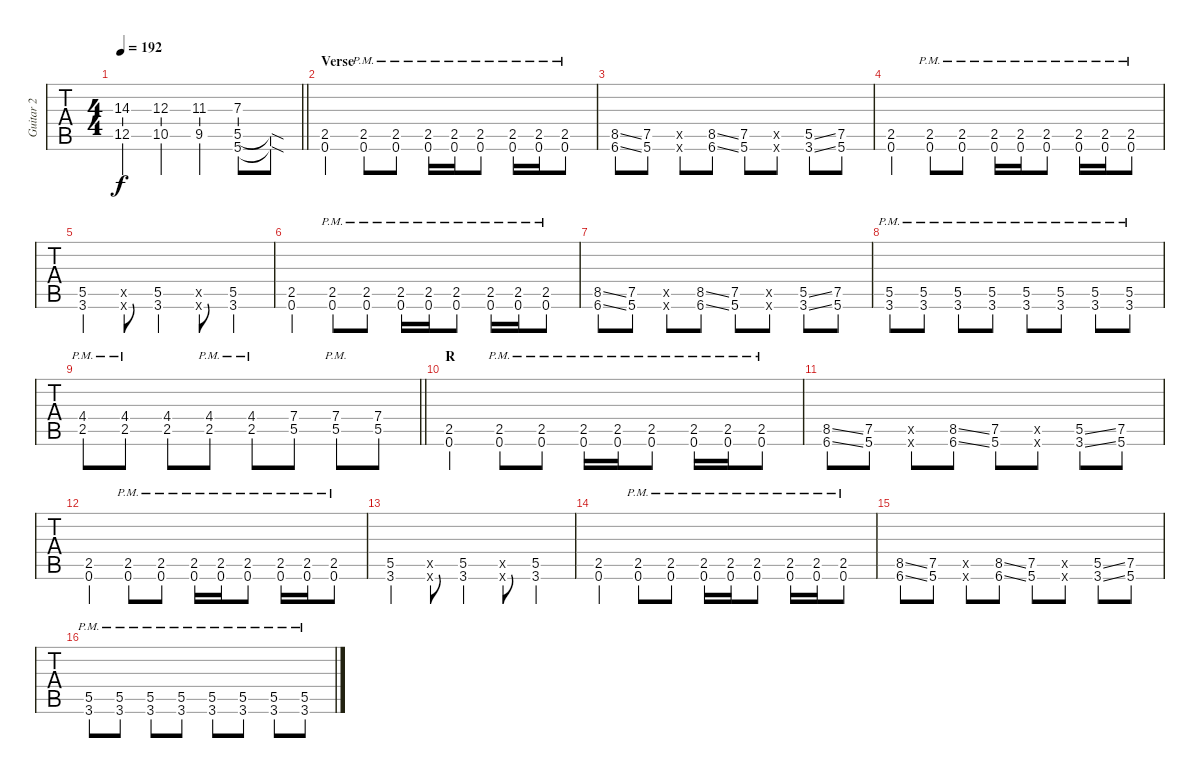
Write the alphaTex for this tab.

\track ("Guitar 2" "Guitar 2") {instrument overdrivenguitar}
\staff {tabs}
\tuning (E4 B3 G3 D3 A2 E2) {hide}
\ts (4 4)
\tempo 192
\clef g2
\barLineRight lightlight
\ks c
(14.3 12.5).4{dy f} (12.3 10.5).4 (11.3 9.5).4 (7.3 5.5 5.6).8 (5.5{sod t} 5.6{sod t}).8 |
\section ("" "Verse")
(2.5 0.6).4 (2.5{pm} 0.6{pm}).8 (2.5{pm} 0.6{pm}).8 (2.5{pm} 0.6{pm}).16 (2.5{pm} 0.6{pm}).16 (2.5{pm} 0.6{pm}).8 (2.5{pm} 0.6{pm}).16 (2.5{pm} 0.6{pm}).16 (2.5{pm} 0.6{pm}).8 |
(8.5{ss} 6.6{ss}).8 (7.5 5.6).8 (7.5{x} 5.6{x}).8 (8.5{ss} 6.6{ss}).8 (7.5 5.6).8 (0.5{x} 0.6{x}).8 (5.5{ss} 3.6{ss}).8 (7.5 5.6).8 |
(2.5 0.6).4 (2.5{pm} 0.6{pm}).8 (2.5{pm} 0.6{pm}).8 (2.5{pm} 0.6{pm}).16 (2.5{pm} 0.6{pm}).16 (2.5{pm} 0.6{pm}).8 (2.5{pm} 0.6{pm}).16 (2.5{pm} 0.6{pm}).16 (2.5{pm} 0.6{pm}).8 |
(5.5 3.6).4 (0.5{x} 0.6{x}).8 (5.5 3.6).4 (0.5{x} 0.6{x}).8 (5.5 3.6).4 |
(2.5 0.6).4 (2.5{pm} 0.6{pm}).8 (2.5{pm} 0.6{pm}).8 (2.5{pm} 0.6{pm}).16 (2.5{pm} 0.6{pm}).16 (2.5{pm} 0.6{pm}).8 (2.5{pm} 0.6{pm}).16 (2.5{pm} 0.6{pm}).16 (2.5{pm} 0.6{pm}).8 |
(8.5{ss} 6.6{ss}).8 (7.5 5.6).8 (7.5{x} 5.6{x}).8 (8.5{ss} 6.6{ss}).8 (7.5 5.6).8 (0.5{x} 0.6{x}).8 (5.5{ss} 3.6{ss}).8 (7.5 5.6).8 |
(5.5{pm} 3.6{pm}).8 (5.5{pm} 3.6{pm}).8 (5.5{pm} 3.6{pm}).8 (5.5{pm} 3.6{pm}).8 (5.5{pm} 3.6{pm}).8 (5.5{pm} 3.6{pm}).8 (5.5{pm} 3.6{pm}).8 (5.5{pm} 3.6{pm}).8 |
\barLineRight lightlight
(4.4{pm} 2.5{pm}).8 (4.4{pm} 2.5{pm}).8 (4.4 2.5).8 (4.4{pm} 2.5{pm}).8 (4.4{pm} 2.5{pm}).8 (7.4 5.5).8 (7.4{pm} 5.5{pm}).8 (7.4 5.5).8 |
\section ("" "R")
(2.5 0.6).4 (2.5{pm} 0.6{pm}).8 (2.5{pm} 0.6{pm}).8 (2.5{pm} 0.6{pm}).16 (2.5{pm} 0.6{pm}).16 (2.5{pm} 0.6{pm}).8 (2.5{pm} 0.6{pm}).16 (2.5{pm} 0.6{pm}).16 (2.5{pm} 0.6{pm}).8 |
(8.5{ss} 6.6{ss}).8 (7.5 5.6).8 (7.5{x} 5.6{x}).8 (8.5{ss} 6.6{ss}).8 (7.5 5.6).8 (7.5{x} 5.6{x}).8 (5.5{ss} 3.6{ss}).8 (7.5 5.6).8 |
(2.5 0.6).4 (2.5{pm} 0.6{pm}).8 (2.5{pm} 0.6{pm}).8 (2.5{pm} 0.6{pm}).16 (2.5{pm} 0.6{pm}).16 (2.5{pm} 0.6{pm}).8 (2.5{pm} 0.6{pm}).16 (2.5{pm} 0.6{pm}).16 (2.5{pm} 0.6{pm}).8 |
(5.5 3.6).4 (0.5{x} 0.6{x}).8 (5.5 3.6).4 (0.5{x} 0.6{x}).8 (5.5 3.6).4 |
(2.5 0.6).4 (2.5{pm} 0.6{pm}).8 (2.5{pm} 0.6{pm}).8 (2.5{pm} 0.6{pm}).16 (2.5{pm} 0.6{pm}).16 (2.5{pm} 0.6{pm}).8 (2.5{pm} 0.6{pm}).16 (2.5{pm} 0.6{pm}).16 (2.5{pm} 0.6{pm}).8 |
(8.5{ss} 6.6{ss}).8 (7.5 5.6).8 (7.5{x} 5.6{x}).8 (8.5{ss} 6.6{ss}).8 (7.5 5.6).8 (0.5{x} 0.6{x}).8 (5.5{ss} 3.6{ss}).8 (7.5 5.6).8 |
(5.5{pm} 3.6{pm}).8 (5.5{pm} 3.6{pm}).8 (5.5{pm} 3.6{pm}).8 (5.5{pm} 3.6{pm}).8 (5.5{pm} 3.6{pm}).8 (5.5{pm} 3.6{pm}).8 (5.5{pm} 3.6{pm}).8 (5.5{pm} 3.6{pm}).8
